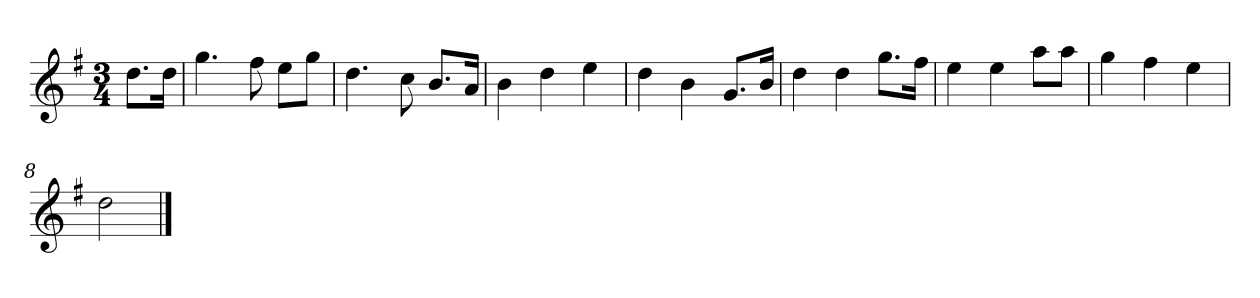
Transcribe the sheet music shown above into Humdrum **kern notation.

**kern
*part1
*staff1
*k[f#]
*M3/4
*MM120
=
8.ddL
16ddJk
=1
4.gg
8ff#
8eeL
8ggJ
=2
4.dd
8cc
8.bL
16aJk
=3
4b
4dd
4ee
=4
4dd
4b
8.gL
16bJk
=5
4dd
4dd
8.ggL
16ff#Jk
=6
4ee
4ee
8aaL
8aaJ
=7
4gg
4ff#
4ee
=8
2dd
==
*-
